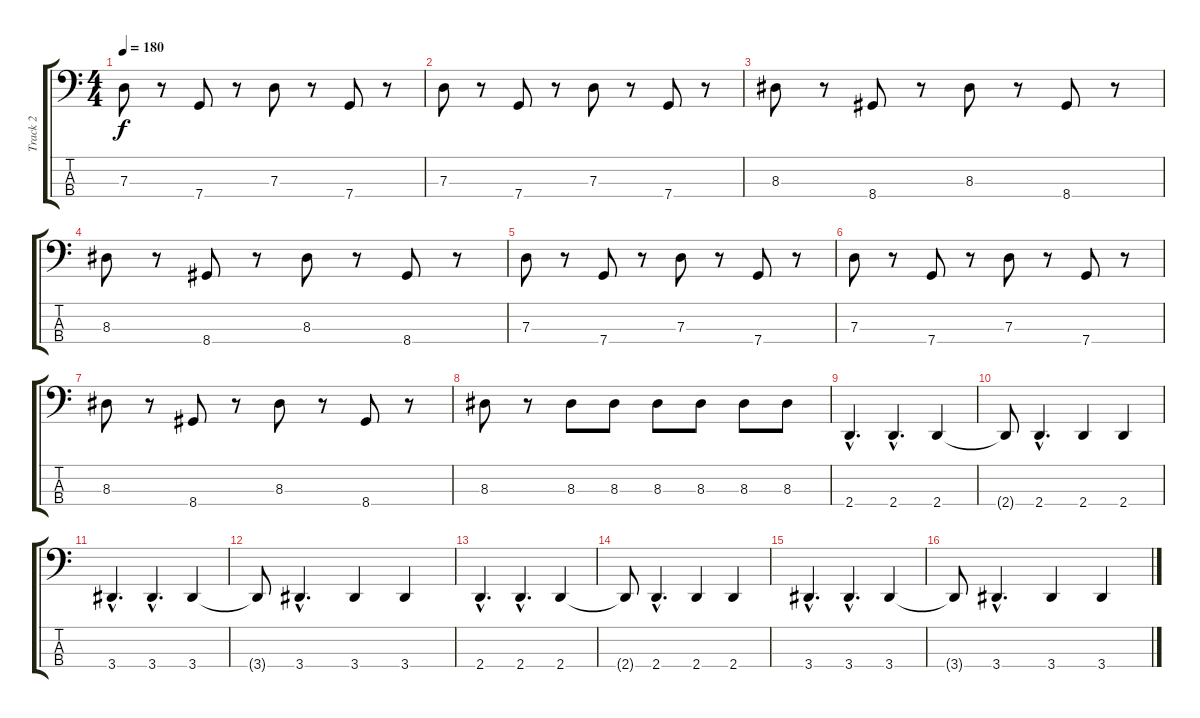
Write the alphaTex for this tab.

\track ("Track 2" "Track 2") {instrument electricbassfinger}
\staff {score tabs}
\tuning (F2 C2 G1 C1) {hide}
\ts (4 4)
\tempo 180
\clef f4
\ks c
7.3.8{dy f} r.8 7.4.8 r.8 7.3.8 r.8 7.4.8 r.8 |
7.3.8 r.8 7.4.8 r.8 7.3.8 r.8 7.4.8 r.8 |
8.3.8 r.8 8.4.8 r.8 8.3.8 r.8 8.4.8 r.8 |
8.3.8 r.8 8.4.8 r.8 8.3.8 r.8 8.4.8 r.8 |
7.3.8 r.8 7.4.8 r.8 7.3.8 r.8 7.4.8 r.8 |
7.3.8 r.8 7.4.8 r.8 7.3.8 r.8 7.4.8 r.8 |
8.3.8 r.8 8.4.8 r.8 8.3.8 r.8 8.4.8 r.8 |
8.3.8 r.8 8.3.8 8.3.8 8.3.8 8.3.8 8.3.8 8.3.8 |
2.4{hac}.4{d} 2.4{hac}.4{d} 2.4.4 |
2.4{t}.8 2.4{hac}.4{d} 2.4.4 2.4.4 |
3.4{hac}.4{d} 3.4{hac}.4{d} 3.4.4 |
3.4{t}.8 3.4{hac}.4{d} 3.4.4 3.4.4 |
2.4{hac}.4{d} 2.4{hac}.4{d} 2.4.4 |
2.4{t}.8 2.4{hac}.4{d} 2.4.4 2.4.4 |
3.4{hac}.4{d} 3.4{hac}.4{d} 3.4.4 |
3.4{t}.8 3.4{hac}.4{d} 3.4.4 3.4.4
